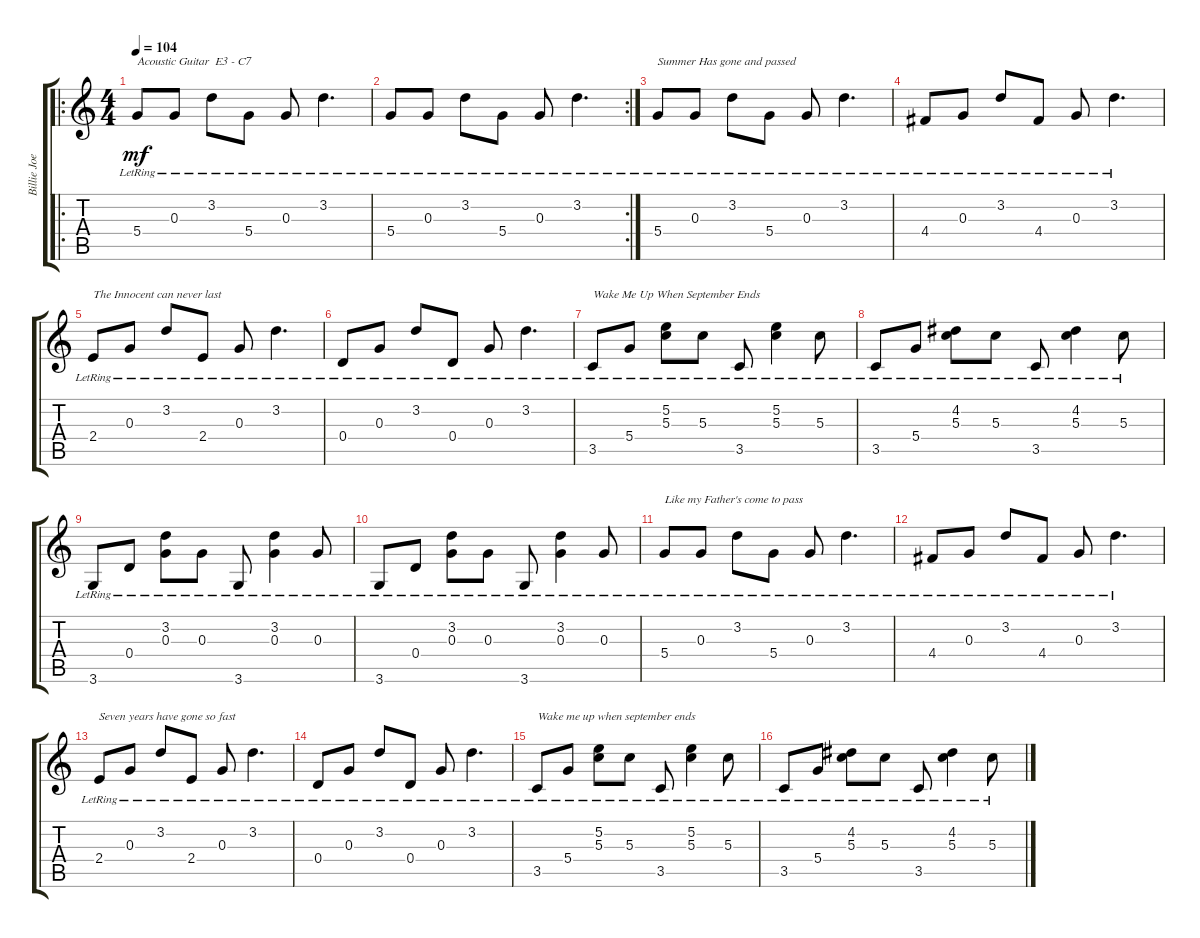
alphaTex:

\track ("Billie Joe Armstrong" "Billie Joe") {instrument acousticguitarsteel}
\staff {score tabs}
\tuning (E4 B3 G3 D3 A2 E2) {hide}
\ro
\ts (4 4)
\tempo 104
\clef g2
\ks c
5.4{lr}.8{txt "Acoustic Guitar  E3 - C7" dy mf instrument acousticguitarsteel} 0.3{lr}.8 3.2{lr}.8 5.4{lr}.8 0.3{lr}.8 3.2{lr}.4{d} |
\rc 2
5.4{lr}.8 0.3{lr}.8 3.2{lr}.8 5.4{lr}.8 0.3{lr}.8 3.2{lr}.4{d} |
5.4{lr}.8{txt "Summer Has gone and passed"} 0.3{lr}.8 3.2{lr}.8 5.4{lr}.8 0.3{lr}.8 3.2{lr}.4{d} |
4.4{lr}.8 0.3{lr}.8 3.2{lr}.8 4.4{lr}.8 0.3{lr}.8 3.2{lr}.4{d} |
2.4{lr}.8{txt "The Innocent can never last"} 0.3{lr}.8 3.2{lr}.8 2.4{lr}.8 0.3{lr}.8 3.2{lr}.4{d} |
0.4{lr}.8 0.3{lr}.8 3.2{lr}.8 0.4{lr}.8 0.3{lr}.8 3.2{lr}.4{d} |
3.5{lr}.8{txt "Wake Me Up When September Ends"} 5.4{lr}.8 (5.2{lr} 5.3{lr}).8 5.3{lr}.8 3.5{lr}.8 (5.2{lr} 5.3{lr}).4 5.3{lr}.8 |
3.5{lr}.8 5.4{lr}.8 (4.2{lr} 5.3{lr}).8 5.3{lr}.8 3.5{lr}.8 (4.2{lr} 5.3{lr}).4 5.3{lr}.8 |
3.6{lr}.8 0.4{lr}.8 (3.2{lr} 0.3{lr}).8 0.3{lr}.8 3.6{lr}.8 (3.2{lr} 0.3{lr}).4 0.3{lr}.8 |
3.6{lr}.8 0.4{lr}.8 (3.2{lr} 0.3{lr}).8 0.3{lr}.8 3.6{lr}.8 (3.2{lr} 0.3{lr}).4 0.3{lr}.8 |
5.4{lr}.8{txt "Like my Father's come to pass"} 0.3{lr}.8 3.2{lr}.8 5.4{lr}.8 0.3{lr}.8 3.2{lr}.4{d} |
4.4{lr}.8 0.3{lr}.8 3.2{lr}.8 4.4{lr}.8 0.3{lr}.8 3.2{lr}.4{d} |
2.4{lr}.8{txt "Seven years have gone so fast"} 0.3{lr}.8 3.2{lr}.8 2.4{lr}.8 0.3{lr}.8 3.2{lr}.4{d} |
0.4{lr}.8 0.3{lr}.8 3.2{lr}.8 0.4{lr}.8 0.3{lr}.8 3.2{lr}.4{d} |
3.5{lr}.8{txt "Wake me up when september ends"} 5.4{lr}.8 (5.2{lr} 5.3{lr}).8 5.3{lr}.8 3.5{lr}.8 (5.2{lr} 5.3{lr}).4 5.3{lr}.8 |
3.5{lr}.8 5.4{lr}.8 (4.2{lr} 5.3{lr}).8 5.3{lr}.8 3.5{lr}.8 (4.2{lr} 5.3{lr}).4 5.3{lr}.8
